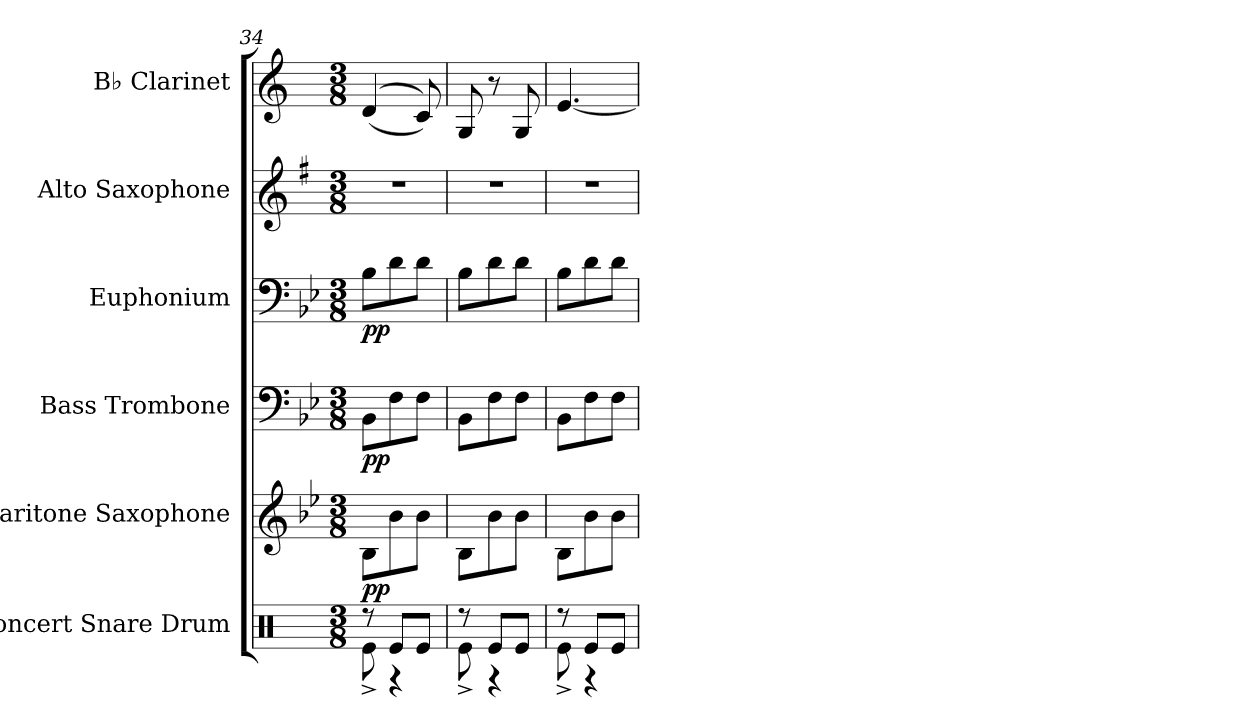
**kern	**kern	**dynam	**kern	**dynam	**kern	**dynam	**kern	**kern
*part6	*part5	*part5	*part4	*part4	*part3	*part3	*part2	*part1
*staff6	*staff5	*staff5	*staff4	*staff4	*staff3	*staff3	*staff2	*staff1
*I"Concert Snare Drum	*I"Baritone Saxophone	*	*I"Bass Trombone	*	*I"Euphonium	*	*I"Alto Saxophone	*I"B♭ Clarinet
*I'Con. Sn.	*I'Bar. Sax.	*	*I'B. Tbn.	*	*I'Euph.	*	*I'A. Sax.	*I'B♭ Cl.
*clefX	*clefG2	*	*clefF4	*	*clefF4	*	*clefG2	*clefG2
*	*ITrd12c21	*	*	*	*	*	*ITrd5c9	*ITrd1c2
*k[]	*k[b-e-]	*	*k[b-e-]	*	*k[b-e-]	*	*k[b-e-]	*k[b-e-]
*M3/8	*M3/8	*	*M3/8	*	*M3/8	*	*M3/8	*M3/8
=34	=34	=34	=34	=34	=34	=34	=34	=34
*^	*	*	*	*	*	*	*	*
!	!	!	!LO:DY:b	!	!	!	!	!	!
!	!	!	!LO:DY:n=1:b	!	!LO:DY:b	!	!	!	!
!	!	!	!	!	!LO:DY:n=1:b	!	!LO:DY:b	!	!
!	!	!	!	!	!	!	!LO:DY:n=1:b	!	!
8r	8Re^\	8BB-\L	p p	8BB-\L	p p	8B-\L	p p	4.r	(<(<4c/
8Re/L	4r	8B-\	.	8F\	.	8d\	.	.	.
8Re/J	.	8B-\J	.	8F\J	.	8d\J	.	.	8B-/))
=35	=35	=35	=35	=35	=35	=35	=35	=35	=35
8r	8Re^\	8BB-\L	.	8BB-\L	.	8B-\L	.	4.r	8F/
8Re/L	4r	8B-\	.	8F\	.	8d\	.	.	8r
8Re/J	.	8B-\J	.	8F\J	.	8d\J	.	.	8F/
=36	=36	=36	=36	=36	=36	=36	=36	=36	=36
8r	8Re^\	8BB-\L	.	8BB-\L	.	8B-\L	.	4.r	[4.d/
8Re/L	4r	8B-\	.	8F\	.	8d\	.	.	.
8Re/J	.	8B-\J	.	8F\J	.	8d\J	.	.	.
*v	*v	*	*	*	*	*	*	*	*
=	=	=	=	=	=	=	=	=
*-	*-	*-	*-	*-	*-	*-	*-	*-
